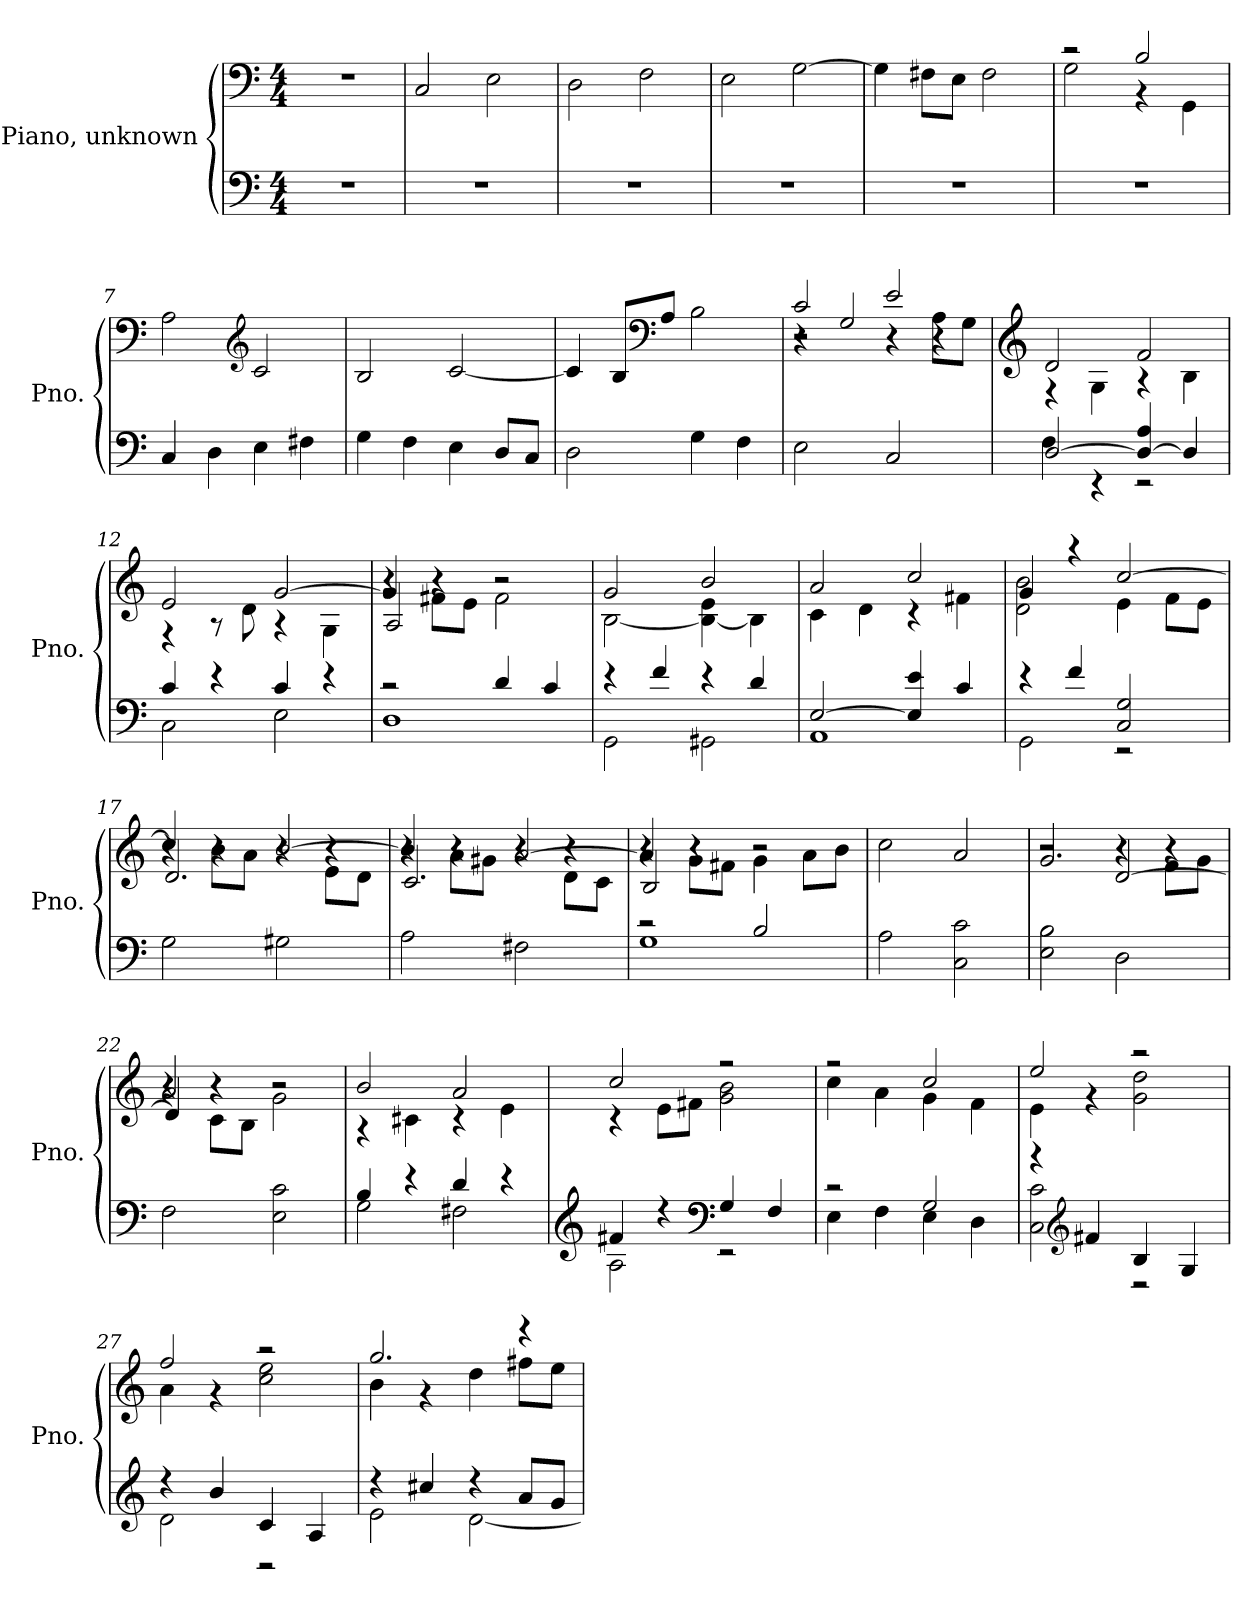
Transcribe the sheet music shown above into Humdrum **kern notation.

**kern	**kern
*part1	*part1
*staff2	*staff1
*I"Piano, unknown	*
*I'Pno.	*
*clefF4	*clefF4
*k[]	*k[]
*M4/4	*M4/4
*MM120	*MM120
=1	=1
1r	1r
=2	=2
1r	2C/
.	2E\
=3	=3
1r	2D\
.	2F\
=4	=4
1r	2E\
.	[2G\
=5	=5
1r	4G\]
.	8F#X\L
.	8E\J
.	2F#\
=6	=6
*	*^
1r	2r	2G\
.	2B/	4r
.	.	4GG\
*	*v	*v
=7	=7
4C/	2A\
4D\	.
*	*clefG2
4E\	2c/
4F#X\	.
=8	=8
4G\	2B/
4F\	.
4E\	[2c/
8D/L	.
8C/J	.
=9	=9
2D\	4c/]
.	8B/L
*	*clefF4
.	8A/J
4G\	2B\
4F\	.
!!LO:LB:g=z
=10	=10
*	*^
*	*	*^
2E\	2c/	2r	4r
.	.	.	2G/
2C/	2e/	4r	.
.	.	8A\L	4r
.	.	8G\J	.
*	*v	*v	*v
=11	=11
*	*clefG2
*^	*^
[2D/	4F\	2d/	4r
.	4r	.	4G\
4D/_ 4A/	2r	2f/	4r
4D/]	.	.	4B\
=12	=12	=12	=12
4c/	2C\	2e/	4r
4r	.	.	8r
.	.	.	8d\
4c/	2E\	[2g/	4r
4r	.	.	4G\
=13	=13	=13	=13
*	*	*	*^
2r	1D	4g/]	4r	2A/
.	.	4r	8f#X\L	.
.	.	.	8e\J	.
4d/	.	2r	2f#\	2r
4c/	.	.	.	.
*	*	*	*v	*v
=14	=14	=14	=14
4r	2GG\	2g/	[2B\
4f/	.	.	.
4r	2GG#X\	2b/	4B\_ 4e\
4d/	.	.	4B\]
=15	=15	=15	=15
[2E/	1AA	2a/	4c\
.	.	.	4d\
4E/] 4e/	.	2cc/	4r
4c/	.	.	4f#X\
=16	=16	=16	=16
4r	2GG\	4g/	2d\ 2b\
4f/	.	4r	.
2C/ 2G/	2r	[2cc/	4e\
.	.	.	8f\L
.	.	.	8e\J
*v	*v	*	*
!!LO:LB:g=z
=17	=17	=17
*	*	*^
2G\	4cc/]	4r	2.d/
.	4r	8b\L	.
.	.	8a\J	.
2G#X\	[2b/	4r	.
.	.	8e\L	4r
.	.	8d\J	.
=18	=18	=18	=18
2A\	4b/]	4r	2.c/
.	4r	8a\L	.
.	.	8g#X\J	.
2F#X\	[2a/	4r	.
.	.	8d\L	4r
.	.	8c\J	.
=19	=19	=19	=19
*^	*	*	*
2r	1G	4a/]	4r	2B/
.	.	4r	8g\L	.
.	.	.	8f#X\J	.
2B/	.	2r	4g\	2r
.	.	.	8a\L	.
.	.	.	8b\J	.
*v	*v	*	*	*
*	*v	*v	*v
=20	=20
2A\	2cc\
2C\ 2c\	2a/
=21	=21
*	*^
*	*	*^
2E\ 2B\	2.g/	2r	2r
2D\	.	4r	[2d/
.	4r	8f\L	.
.	.	8g\J	.
=22	=22	=22	=22
2F\	2a/	4r	4d/]
.	.	8c\L	4r
.	.	8B\J	.
2E\ 2c\	2r	2g\	2r
*	*	*v	*v
=23	=23	=23
*^	*	*
4B/	2G\	2b/	4r
4r	.	.	4c#X\
4d/	2F#X\	2a/	4r
4r	.	.	4e\
!!LO:LB:g=z	!!
=24	=24	=24	=24
*clefG2	*	*	*
4f#X/	2A\	2cc/	4r
4r	.	.	8e\L
.	.	.	8f#X\J
*clefF4	*	*	*
4G/	2r	2r	2g\ 2b\
4F/	.	.	.
=25	=25	=25	=25
2r	4E\	2r	4cc\
.	4F\	.	4a\
2G/	4E\	2cc/	4g\
.	4D\	.	4f\
=26	=26	=26	=26
4r	2C\ 2c\	2ee/	4e\
*clefG2	*	*	*
4f#X/	.	.	4r
4B/	2r	2r	2g\ 2dd\
4G/	.	.	.
=27	=27	=27	=27
4r	2d\	2ff/	4a\
4b/	.	.	4r
4c/	2r	2r	2cc\ 2ee\
4A/	.	.	.
=28	=28	=28	=28
4r	2e\	2.gg/	4b\
4cc#X/	.	.	4r
4r	[2d\	.	4dd\
8a/L	.	4r	8ff#X\L
8g/J	.	.	8ee\J
*v	*v	*	*
*	*v	*v
=	=
*-	*-
